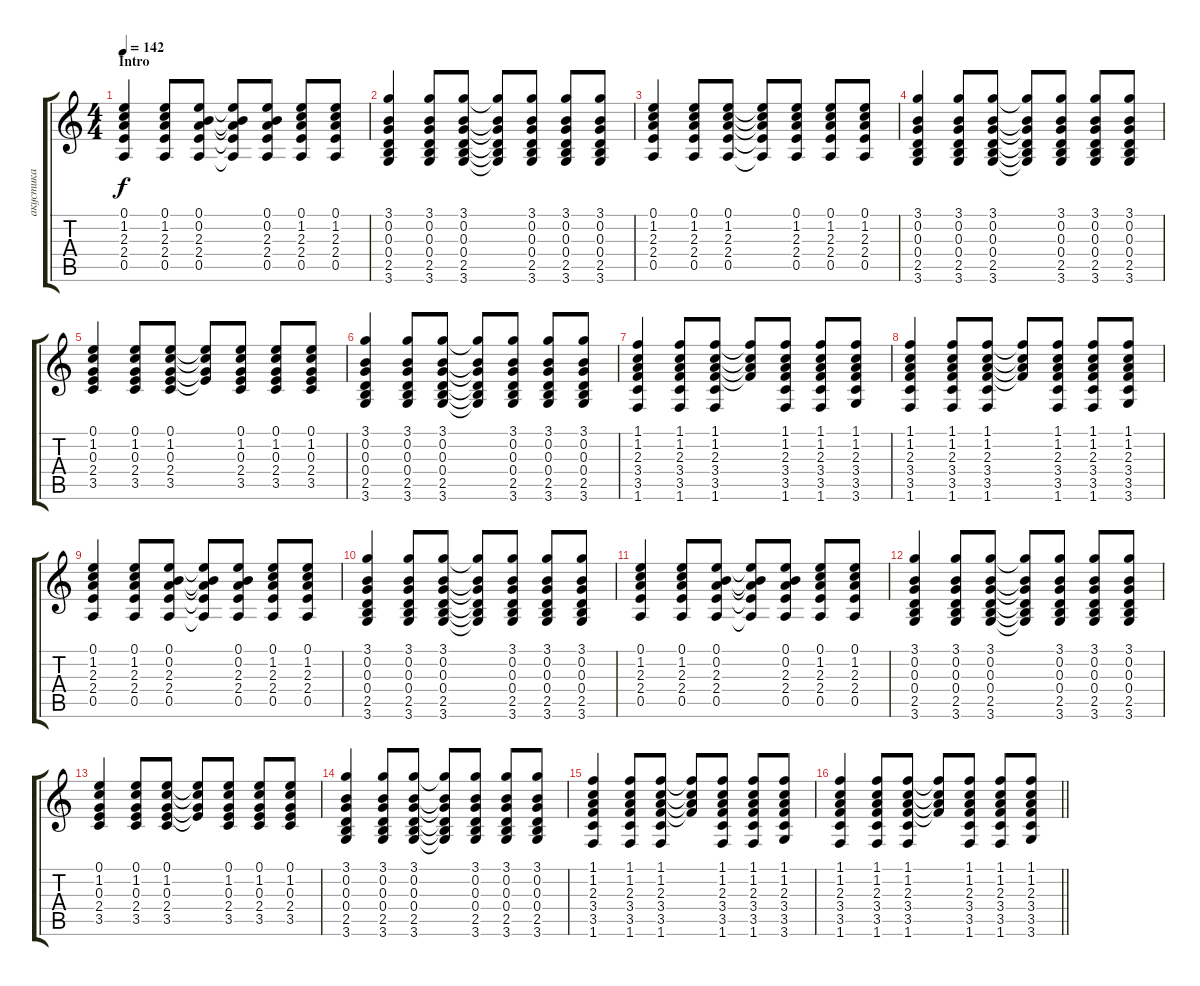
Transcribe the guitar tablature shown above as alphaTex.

\track ("акустика" "акустика") {instrument acousticguitarsteel}
\staff {score tabs}
\tuning (E4 B3 G3 D3 A2 E2) {hide}
\ts (4 4)
\section ("" "Intro")
\tempo 142
\clef g2
\ks c
(0.1 1.2 2.3 2.4 0.5).4{dy f instrument acousticguitarsteel} (0.1 1.2 2.3 2.4 0.5).8 (0.1 0.2 2.3 2.4 0.5).8 (0.1{t} 0.2{t} 2.3{t} 2.4{t} 0.5{t}).8 (0.1 0.2 2.3 2.4 0.5).8 (0.1 1.2 2.3 2.4 0.5).8 (0.1 1.2 2.3 2.4 0.5).8 |
(3.1 0.2 0.3 0.4 2.5 3.6).4 (3.1 0.2 0.3 0.4 2.5 3.6).8 (3.1 0.2 0.3 0.4 2.5 3.6).8 (3.1{t} 0.2{t} 0.3{t} 0.4{t} 2.5{t} 3.6{t}).8 (3.1 0.2 0.3 0.4 2.5 3.6).8 (3.1 0.2 0.3 0.4 2.5 3.6).8 (3.1 0.2 0.3 0.4 2.5 3.6).8 |
(0.1 1.2 2.3 2.4 0.5).4 (0.1 1.2 2.3 2.4 0.5).8 (0.1 1.2 2.3 2.4 0.5).8 (0.1{t} 1.2{t} 2.3{t} 2.4{t} 0.5{t}).8 (0.1 1.2 2.3 2.4 0.5).8 (0.1 1.2 2.3 2.4 0.5).8 (0.1 1.2 2.3 2.4 0.5).8 |
(3.1 0.2 0.3 0.4 2.5 3.6).4 (3.1 0.2 0.3 0.4 2.5 3.6).8 (3.1 0.2 0.3 0.4 2.5 3.6).8 (3.1{t} 0.2{t} 0.3{t} 0.4{t} 2.5{t} 3.6{t}).8 (3.1 0.2 0.3 0.4 2.5 3.6).8 (3.1 0.2 0.3 0.4 2.5 3.6).8 (3.1 0.2 0.3 0.4 2.5 3.6).8 |
(0.1 1.2 0.3 2.4 3.5).4 (0.1 1.2 0.3 2.4 3.5).8 (0.1 1.2 0.3 2.4 3.5).8 (0.1{t} 1.2{t} 0.3{t} 2.4{t}).8 (0.1 1.2 0.3 2.4 3.5).8 (0.1 1.2 0.3 2.4 3.5).8 (0.1 1.2 0.3 2.4 3.5).8 |
(3.1 0.2 0.3 0.4 2.5 3.6).4 (3.1 0.2 0.3 0.4 2.5 3.6).8 (3.1 0.2 0.3 0.4 2.5 3.6).8 (3.1{t} 0.2{t} 0.3{t} 0.4{t} 2.5{t} 3.6{t}).8 (3.1 0.2 0.3 0.4 2.5 3.6).8 (3.1 0.2 0.3 0.4 2.5 3.6).8 (3.1 0.2 0.3 0.4 2.5 3.6).8 |
(1.1 1.2 2.3 3.4 3.5 1.6).4 (1.1 1.2 2.3 3.4 3.5 1.6).8 (1.1 1.2 2.3 3.4 3.5 1.6).8 (1.1{t} 1.2{t} 2.3{t} 3.4{t}).8 (1.1 1.2 2.3 3.4 3.5 1.6).8 (1.1 1.2 2.3 3.4 3.5 1.6).8 (1.1 1.2 2.3 3.4 3.5 3.6).8 |
(1.1 1.2 2.3 3.4 3.5 1.6).4 (1.1 1.2 2.3 3.4 3.5 1.6).8 (1.1 1.2 2.3 3.4 3.5 1.6).8 (1.1{t} 1.2{t} 2.3{t} 3.4{t}).8 (1.1 1.2 2.3 3.4 3.5 1.6).8 (1.1 1.2 2.3 3.4 3.5 1.6).8 (1.1 1.2 2.3 3.4 3.5 3.6).8 |
(0.1 1.2 2.3 2.4 0.5).4 (0.1 1.2 2.3 2.4 0.5).8 (0.1 0.2 2.3 2.4 0.5).8 (0.1{t} 0.2{t} 2.3{t} 2.4{t} 0.5{t}).8 (0.1 0.2 2.3 2.4 0.5).8 (0.1 1.2 2.3 2.4 0.5).8 (0.1 1.2 2.3 2.4 0.5).8 |
(3.1 0.2 0.3 0.4 2.5 3.6).4 (3.1 0.2 0.3 0.4 2.5 3.6).8 (3.1 0.2 0.3 0.4 2.5 3.6).8 (3.1{t} 0.2{t} 0.3{t} 0.4{t} 2.5{t} 3.6{t}).8 (3.1 0.2 0.3 0.4 2.5 3.6).8 (3.1 0.2 0.3 0.4 2.5 3.6).8 (3.1 0.2 0.3 0.4 2.5 3.6).8 |
(0.1 1.2 2.3 2.4 0.5).4 (0.1 1.2 2.3 2.4 0.5).8 (0.1 0.2 2.3 2.4 0.5).8 (0.1{t} 0.2{t} 2.3{t} 2.4{t} 0.5{t}).8 (0.1 0.2 2.3 2.4 0.5).8 (0.1 1.2 2.3 2.4 0.5).8 (0.1 1.2 2.3 2.4 0.5).8 |
(3.1 0.2 0.3 0.4 2.5 3.6).4 (3.1 0.2 0.3 0.4 2.5 3.6).8 (3.1 0.2 0.3 0.4 2.5 3.6).8 (3.1{t} 0.2{t} 0.3{t} 0.4{t} 2.5{t} 3.6{t}).8 (3.1 0.2 0.3 0.4 2.5 3.6).8 (3.1 0.2 0.3 0.4 2.5 3.6).8 (3.1 0.2 0.3 0.4 2.5 3.6).8 |
(0.1 1.2 0.3 2.4 3.5).4 (0.1 1.2 0.3 2.4 3.5).8 (0.1 1.2 0.3 2.4 3.5).8 (0.1{t} 1.2{t} 0.3{t} 2.4{t}).8 (0.1 1.2 0.3 2.4 3.5).8 (0.1 1.2 0.3 2.4 3.5).8 (0.1 1.2 0.3 2.4 3.5).8 |
(3.1 0.2 0.3 0.4 2.5 3.6).4 (3.1 0.2 0.3 0.4 2.5 3.6).8 (3.1 0.2 0.3 0.4 2.5 3.6).8 (3.1{t} 0.2{t} 0.3{t} 0.4{t} 2.5{t} 3.6{t}).8 (3.1 0.2 0.3 0.4 2.5 3.6).8 (3.1 0.2 0.3 0.4 2.5 3.6).8 (3.1 0.2 0.3 0.4 2.5 3.6).8 |
(1.1 1.2 2.3 3.4 3.5 1.6).4 (1.1 1.2 2.3 3.4 3.5 1.6).8 (1.1 1.2 2.3 3.4 3.5 1.6).8 (1.1{t} 1.2{t} 2.3{t} 3.4{t}).8 (1.1 1.2 2.3 3.4 3.5 1.6).8 (1.1 1.2 2.3 3.4 3.5 1.6).8 (1.1 1.2 2.3 3.4 3.5 3.6).8 |
\barLineRight lightlight
(1.1 1.2 2.3 3.4 3.5 1.6).4 (1.1 1.2 2.3 3.4 3.5 1.6).8 (1.1 1.2 2.3 3.4 3.5 1.6).8 (1.1{t} 1.2{t} 2.3{t} 3.4{t}).8 (1.1 1.2 2.3 3.4 3.5 1.6).8 (1.1 1.2 2.3 3.4 3.5 1.6).8 (1.1 1.2 2.3 3.4 3.5 3.6).8
